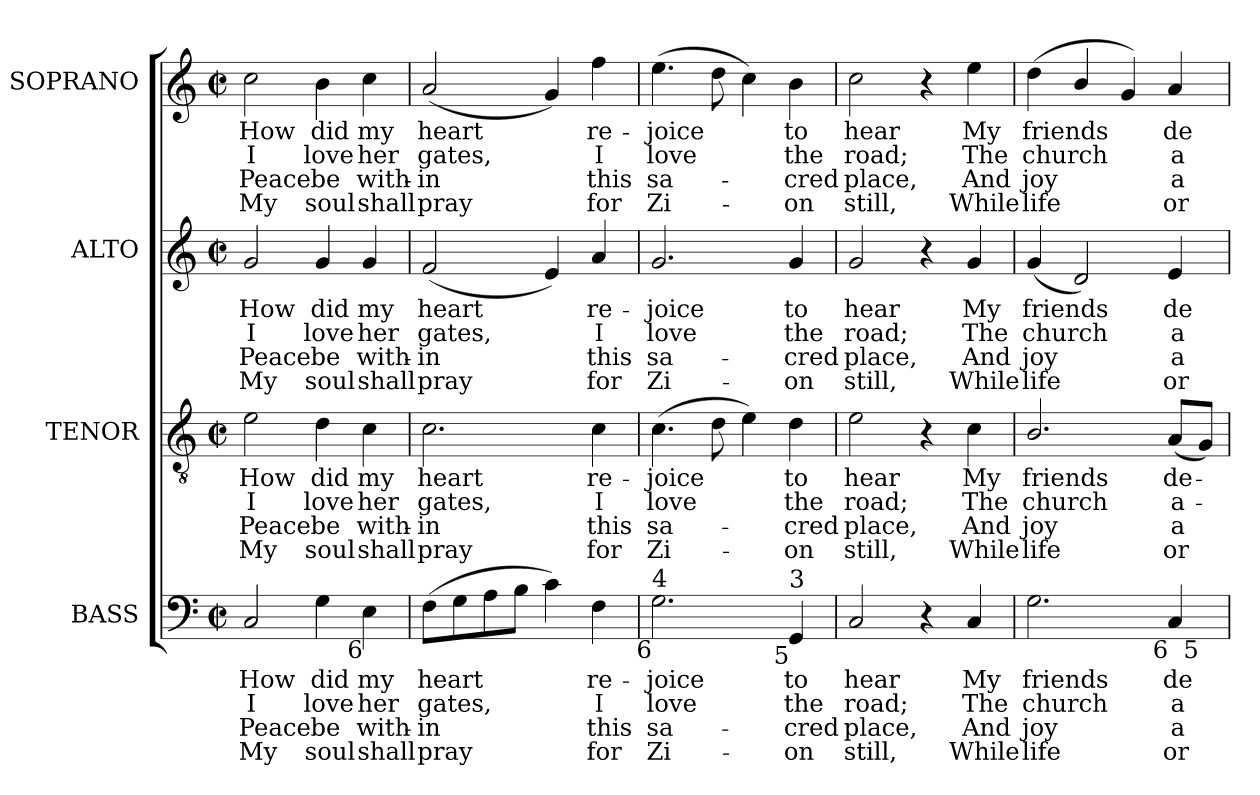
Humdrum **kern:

**kern	**text	**text	**text	**text	**kern	**text	**text	**text	**text	**kern	**text	**text	**text	**text	**kern	**text	**text	**text	**text
*part4	*part4	*part4	*part4	*part4	*part3	*part3	*part3	*part3	*part3	*part2	*part2	*part2	*part2	*part2	*part1	*part1	*part1	*part1	*part1
*staff4	*staff4	*staff4	*staff4	*staff4	*staff3	*staff3	*staff3	*staff3	*staff3	*staff2	*staff2	*staff2	*staff2	*staff2	*staff1	*staff1	*staff1	*staff1	*staff1
*I"BASS	*	*	*	*	*I"TENOR	*	*	*	*	*I"ALTO	*	*	*	*	*I"SOPRANO	*	*	*	*
*I'B.	*	*	*	*	*I'T.	*	*	*	*	*I'A.	*	*	*	*	*I'S.	*	*	*	*
!!LO:PB:g=z
*clefF4	*	*	*	*	*clefGv2	*	*	*	*	*clefG2	*	*	*	*	*clefG2	*	*	*	*
*	*	*	*	*	*ITrd7c12	*	*	*	*	*	*	*	*	*	*	*	*	*	*
*k[]	*	*	*	*	*k[]	*	*	*	*	*k[]	*	*	*	*	*k[]	*	*	*	*
*C:	*	*	*	*	*C:	*	*	*	*	*C:	*	*	*	*	*C:	*	*	*	*
*M2/2	*	*	*	*	*M2/2	*	*	*	*	*M2/2	*	*	*	*	*M2/2	*	*	*	*
*met(c|)	*	*	*	*	*met(c|)	*	*	*	*	*met(c|)	*	*	*	*	*met(c|)	*	*	*	*
=1	=1	=1	=1	=1	=1	=1	=1	=1	=1	=1	=1	=1	=1	=1	=1	=1	=1	=1	=1
!	!LO:LY:b:color=#000000	!LO:LY:b:color=#000000	!LO:LY:b:color=#000000	!LO:LY:b:color=#000000	!	!	!	!	!	!	!	!	!	!	!	!	!	!	!
!	!	!	!	!	!	!LO:LY:b:color=#000000	!LO:LY:b:color=#000000	!LO:LY:b:color=#000000	!LO:LY:b:color=#000000	!	!	!	!	!	!	!	!	!	!
!	!	!	!	!	!	!	!	!	!	!	!LO:LY:b:color=#000000	!LO:LY:b:color=#000000	!LO:LY:b:color=#000000	!LO:LY:b:color=#000000	!	!	!	!	!
!	!	!	!	!	!	!	!	!	!	!	!	!	!	!	!	!LO:LY:b:color=#000000	!LO:LY:b:color=#000000	!LO:LY:b:color=#000000	!LO:LY:b:color=#000000
2Ci/	How	I	Peace	My	2Ei\	How	I	Peace	My	2gi/	How	I	Peace	My	2cci\	How	I	Peace	My
!	!LO:LY:b:color=#000000	!LO:LY:b:color=#000000	!LO:LY:b:color=#000000	!LO:LY:b:color=#000000	!	!	!	!	!	!	!	!	!	!	!	!	!	!	!
!	!	!	!	!	!	!LO:LY:b:color=#000000	!LO:LY:b:color=#000000	!LO:LY:b:color=#000000	!LO:LY:b:color=#000000	!	!	!	!	!	!	!	!	!	!
!	!	!	!	!	!	!	!	!	!	!	!LO:LY:b:color=#000000	!LO:LY:b:color=#000000	!LO:LY:b:color=#000000	!LO:LY:b:color=#000000	!	!	!	!	!
!	!	!	!	!	!	!	!	!	!	!	!	!	!	!	!	!LO:LY:b:color=#000000	!LO:LY:b:color=#000000	!LO:LY:b:color=#000000	!LO:LY:b:color=#000000
4Gi\	did	love	be	soul	4Di\	did	love	be	soul	4gi/	did	love	be	soul	4bi\	did	love	be	soul
!	!LO:LY:b:color=#000000	!LO:LY:b:color=#000000	!LO:LY:b:color=#000000	!LO:LY:b:color=#000000	!	!	!	!	!	!	!	!	!	!	!	!	!	!	!
!	!	!	!	!	!	!LO:LY:b:color=#000000	!LO:LY:b:color=#000000	!LO:LY:b:color=#000000	!LO:LY:b:color=#000000	!	!	!	!	!	!	!	!	!	!
!	!	!	!	!	!	!	!	!	!	!	!LO:LY:b:color=#000000	!LO:LY:b:color=#000000	!LO:LY:b:color=#000000	!LO:LY:b:color=#000000	!	!	!	!	!
!LO:TX:b:rj:t=6	!	!	!	!	!	!	!	!	!	!	!	!	!	!	!	!	!	!	!
!	!	!	!	!	!	!	!	!	!	!	!	!	!	!	!	!LO:LY:b:color=#000000	!LO:LY:b:color=#000000	!LO:LY:b:color=#000000	!LO:LY:b:color=#000000
4Ei\	my	her	with-	-shall	4Ci\	my	her	with-	-shall	4gi/	my	her	with-	-shall	4cci\	my	her	with-	-shall
=2	=2	=2	=2	=2	=2	=2	=2	=2	=2	=2	=2	=2	=2	=2	=2	=2	=2	=2	=2
!	!LO:LY:b:color=#000000	!LO:LY:b:color=#000000	!LO:LY:b:color=#000000	!LO:LY:b:color=#000000	!	!	!	!	!	!	!	!	!	!	!	!	!	!	!
!	!	!	!	!	!	!LO:LY:b:color=#000000	!LO:LY:b:color=#000000	!LO:LY:b:color=#000000	!LO:LY:b:color=#000000	!	!	!	!	!	!	!	!	!	!
!	!	!	!	!	!	!	!	!	!	!	!LO:LY:b:color=#000000	!LO:LY:b:color=#000000	!LO:LY:b:color=#000000	!LO:LY:b:color=#000000	!	!	!	!	!
!	!	!	!	!	!	!	!	!	!	!	!	!	!	!	!	!LO:LY:b:color=#000000	!LO:LY:b:color=#000000	!LO:LY:b:color=#000000	!LO:LY:b:color=#000000
(8Fi\L	heart	gates,	in	pray	2.Ci\	heart	gates,	in	pray	(2fi/	heart	gates,	in	pray	(2ai/	heart	gates,	in	pray
8Gi\	.	.	.	.	.	.	.	.	.	.	.	.	.	.	.	.	.	.	.
8Ai\	.	.	.	.	.	.	.	.	.	.	.	.	.	.	.	.	.	.	.
8Bi\J	.	.	.	.	.	.	.	.	.	.	.	.	.	.	.	.	.	.	.
4ci\)	.	.	.	.	.	.	.	.	.	4ei/)	.	.	.	.	4gi/)	.	.	.	.
!	!LO:LY:b:color=#000000	!LO:LY:b:color=#000000	!LO:LY:b:color=#000000	!LO:LY:b:color=#000000	!	!	!	!	!	!	!	!	!	!	!	!	!	!	!
!	!	!	!	!	!	!LO:LY:b:color=#000000	!LO:LY:b:color=#000000	!LO:LY:b:color=#000000	!LO:LY:b:color=#000000	!	!	!	!	!	!	!	!	!	!
!	!	!	!	!	!	!	!	!	!	!	!LO:LY:b:color=#000000	!LO:LY:b:color=#000000	!LO:LY:b:color=#000000	!LO:LY:b:color=#000000	!	!	!	!	!
!	!	!	!	!	!	!	!	!	!	!	!	!	!	!	!	!LO:LY:b:color=#000000	!LO:LY:b:color=#000000	!LO:LY:b:color=#000000	!LO:LY:b:color=#000000
4Fi\	re-	I	this	for	4Ci\	re-	I	this	for	4ai/	re-	I	this	for	4ffi\	re-	I	this	for
=3	=3	=3	=3	=3	=3	=3	=3	=3	=3	=3	=3	=3	=3	=3	=3	=3	=3	=3	=3
!	!LO:LY:b:color=#000000	!LO:LY:b:color=#000000	!LO:LY:b:color=#000000	!LO:LY:b:color=#000000	!	!	!	!	!	!	!	!	!	!	!	!	!	!	!
!	!	!	!	!	!	!LO:LY:b:color=#000000	!LO:LY:b:color=#000000	!LO:LY:b:color=#000000	!LO:LY:b:color=#000000	!	!	!	!	!	!	!	!	!	!
!	!	!	!	!	!	!	!	!	!	!	!LO:LY:b:color=#000000	!LO:LY:b:color=#000000	!LO:LY:b:color=#000000	!LO:LY:b:color=#000000	!	!	!	!	!
!LO:TX:b:rj:t=6	!	!	!	!	!	!	!	!	!	!	!	!	!	!	!	!	!	!	!
!LO:TX:t=4	!	!	!	!	!	!	!	!	!	!	!	!	!	!	!	!	!	!	!
!	!	!	!	!	!	!	!	!	!	!	!	!	!	!	!	!LO:LY:b:color=#000000	!LO:LY:b:color=#000000	!LO:LY:b:color=#000000	!LO:LY:b:color=#000000
2.Gi\	-joice	love	sa-	-Zi-	(4.Ci\	-joice	love	sa-	-Zi-	2.gi/	-joice	love	sa-	-Zi-	(4.eei\	-joice	love	sa-	-Zi-
.	.	.	.	.	8Di\	.	.	.	.	.	.	.	.	.	8ddi\	.	.	.	.
.	.	.	.	.	4Ei\)	.	.	.	.	.	.	.	.	.	4cci\)	.	.	.	.
!	!LO:LY:b:color=#000000	!LO:LY:b:color=#000000	!LO:LY:b:color=#000000	!LO:LY:b:color=#000000	!	!	!	!	!	!	!	!	!	!	!	!	!	!	!
!	!	!	!	!	!	!LO:LY:b:color=#000000	!LO:LY:b:color=#000000	!LO:LY:b:color=#000000	!LO:LY:b:color=#000000	!	!	!	!	!	!	!	!	!	!
!	!	!	!	!	!	!	!	!	!	!	!LO:LY:b:color=#000000	!LO:LY:b:color=#000000	!LO:LY:b:color=#000000	!LO:LY:b:color=#000000	!	!	!	!	!
!LO:TX:b:rj:t=5	!	!	!	!	!	!	!	!	!	!	!	!	!	!	!	!	!	!	!
!LO:TX:t=3	!	!	!	!	!	!	!	!	!	!	!	!	!	!	!	!	!	!	!
!	!	!	!	!	!	!	!	!	!	!	!	!	!	!	!	!LO:LY:b:color=#000000	!LO:LY:b:color=#000000	!LO:LY:b:color=#000000	!LO:LY:b:color=#000000
4GGi/	to	the	-cred	on	4Di\	to	the	-cred	on	4gi/	to	the	-cred	on	4bi\	to	the	-cred	on
=4	=4	=4	=4	=4	=4	=4	=4	=4	=4	=4	=4	=4	=4	=4	=4	=4	=4	=4	=4
!	!LO:LY:b:color=#000000	!LO:LY:b:color=#000000	!LO:LY:b:color=#000000	!LO:LY:b:color=#000000	!	!	!	!	!	!	!	!	!	!	!	!	!	!	!
!	!	!	!	!	!	!LO:LY:b:color=#000000	!LO:LY:b:color=#000000	!LO:LY:b:color=#000000	!LO:LY:b:color=#000000	!	!	!	!	!	!	!	!	!	!
!	!	!	!	!	!	!	!	!	!	!	!LO:LY:b:color=#000000	!LO:LY:b:color=#000000	!LO:LY:b:color=#000000	!LO:LY:b:color=#000000	!	!	!	!	!
!	!	!	!	!	!	!	!	!	!	!	!	!	!	!	!	!LO:LY:b:color=#000000	!LO:LY:b:color=#000000	!LO:LY:b:color=#000000	!LO:LY:b:color=#000000
2Ci/	hear	road;	place,	still,	2Ei\	hear	road;	place,	still,	2gi/	hear	road;	place,	still,	2cci\	hear	road;	place,	still,
4r	.	.	.	.	4r	.	.	.	.	4r	.	.	.	.	4r	.	.	.	.
!	!LO:LY:b:color=#000000	!LO:LY:b:color=#000000	!LO:LY:b:color=#000000	!LO:LY:b:color=#000000	!	!	!	!	!	!	!	!	!	!	!	!	!	!	!
!	!	!	!	!	!	!LO:LY:b:color=#000000	!LO:LY:b:color=#000000	!LO:LY:b:color=#000000	!LO:LY:b:color=#000000	!	!	!	!	!	!	!	!	!	!
!	!	!	!	!	!	!	!	!	!	!	!LO:LY:b:color=#000000	!LO:LY:b:color=#000000	!LO:LY:b:color=#000000	!LO:LY:b:color=#000000	!	!	!	!	!
!	!	!	!	!	!	!	!	!	!	!	!	!	!	!	!	!LO:LY:b:color=#000000	!LO:LY:b:color=#000000	!LO:LY:b:color=#000000	!LO:LY:b:color=#000000
4Ci/	My	The	And	While	4Ci\	My	The	And	While	4gi/	My	The	And	While	4eei\	My	The	And	While
=5	=5	=5	=5	=5	=5	=5	=5	=5	=5	=5	=5	=5	=5	=5	=5	=5	=5	=5	=5
!	!LO:LY:b:color=#000000	!LO:LY:b:color=#000000	!LO:LY:b:color=#000000	!LO:LY:b:color=#000000	!	!	!	!	!	!	!	!	!	!	!	!	!	!	!
!	!	!	!	!	!	!LO:LY:b:color=#000000	!LO:LY:b:color=#000000	!LO:LY:b:color=#000000	!LO:LY:b:color=#000000	!	!	!	!	!	!	!	!	!	!
!	!	!	!	!	!	!	!	!	!	!	!LO:LY:b:color=#000000	!LO:LY:b:color=#000000	!LO:LY:b:color=#000000	!LO:LY:b:color=#000000	!	!	!	!	!
!	!	!	!	!	!	!	!	!	!	!	!	!	!	!	!	!LO:LY:b:color=#000000	!LO:LY:b:color=#000000	!LO:LY:b:color=#000000	!LO:LY:b:color=#000000
*^	*	*	*	*	*	*	*	*	*	*	*	*	*	*	*	*	*	*	*
2.Gi\	2..ryy	friends	church	joy	life	2.BBi/	friends	church	joy	life	(4gi/	friends	church	joy	life	(4ddi\	friends	church	joy	life
.	.	.	.	.	.	.	.	.	.	.	2di/)	.	.	.	.	4bi/	.	.	.	.
.	.	.	.	.	.	.	.	.	.	.	.	.	.	.	.	4gi/)	.	.	.	.
!	!	!LO:LY:b:color=#000000	!LO:LY:b:color=#000000	!LO:LY:b:color=#000000	!LO:LY:b:color=#000000	!	!	!	!	!	!	!	!	!	!	!	!	!	!	!
!	!	!	!	!	!	!	!LO:LY:b:color=#000000	!LO:LY:b:color=#000000	!LO:LY:b:color=#000000	!LO:LY:b:color=#000000	!	!	!	!	!	!	!	!	!	!
!	!	!	!	!	!	!	!	!	!	!	!	!LO:LY:b:color=#000000	!LO:LY:b:color=#000000	!LO:LY:b:color=#000000	!LO:LY:b:color=#000000	!	!	!	!	!
!LO:TX:b:rj:t=6	!	!	!	!	!	!	!	!	!	!	!	!	!	!	!	!	!	!	!	!
!	!	!	!	!	!	!	!	!	!	!	!	!	!	!	!	!	!LO:LY:b:color=#000000	!LO:LY:b:color=#000000	!LO:LY:b:color=#000000	!LO:LY:b:color=#000000
4Ci/	.	de-	a-	a	or	(8AAi/L	de-	a-	a	or	4ei/	de-	a-	a	or	4ai/	de-	a-	a	or
!	!LO:TX:b:rj:t=5	!	!	!	!	!	!	!	!	!	!	!	!	!	!	!	!	!	!	!
.	8ryy	.	.	.	.	8GGi/J)	.	.	.	.	.	.	.	.	.	.	.	.	.	.
*v	*v	*	*	*	*	*	*	*	*	*	*	*	*	*	*	*	*	*	*	*
=	=	=	=	=	=	=	=	=	=	=	=	=	=	=	=	=	=	=	=
*-	*-	*-	*-	*-	*-	*-	*-	*-	*-	*-	*-	*-	*-	*-	*-	*-	*-	*-	*-
